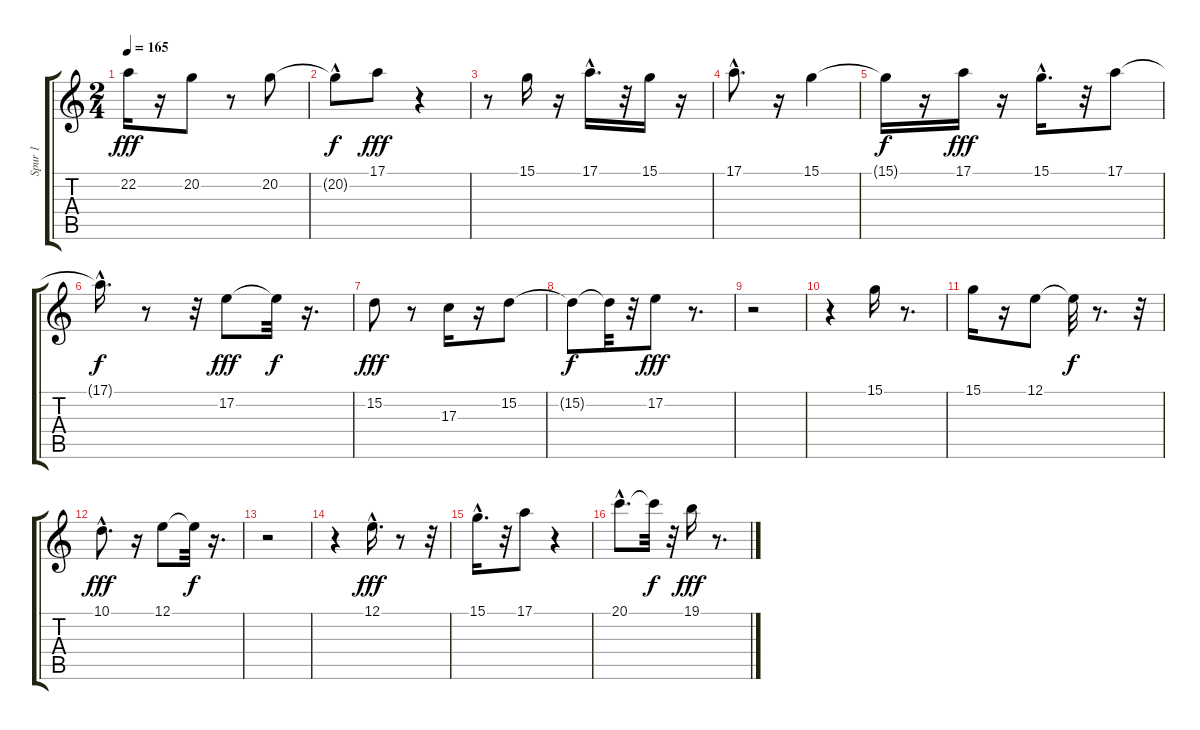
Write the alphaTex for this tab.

\track ("Spur 1" "Spur 1") {instrument piccolo}
\staff {score tabs}
\tuning (E4 B3 G3 D3 A2 E2) {hide}
\ts (2 4)
\tempo 165
\clef g2
\ks c
22.2.16{dy fff} r.16 20.2.8 r.8 20.2.8 |
20.2{hac t}.8{dy f} 17.1.8{dy fff} r.4 |
r.8 15.1.16 r.16 17.1{hac}.16{d} r.32 15.1.16 r.16 |
17.1{hac}.8{d} r.16 15.1.4 |
15.1{t}.16{dy f} r.16 17.1.16{dy fff} r.16 15.1{hac}.16{d} r.32 17.1.8 |
17.1{hac t}.16{d dy f} r.8 r.32 17.2.8{dy fff} 17.2{t}.32{dy f} r.16{d} |
15.2.8{dy fff} r.8 17.3.16 r.16 15.2.8 |
15.2{t}.8{dy f} 15.2{t}.32 r.32 17.2.8{dy fff} r.8{d} |
r.2 |
r.4 15.1.16 r.8{d} |
15.1.16 r.16 12.1.8 12.1{t}.32{dy f} r.8{d} r.32 |
10.1{hac}.8{d dy fff} r.16 12.1.8 12.1{t}.32{dy f} r.16{d} |
r.2 |
r.4 12.1{hac}.16{d dy fff} r.8 r.32 |
15.1{hac}.16{d} r.32 17.1.8 r.4 |
20.1{hac}.8{d} 20.1{t}.32{dy f} r.32 19.1.16{dy fff} r.8{d}
